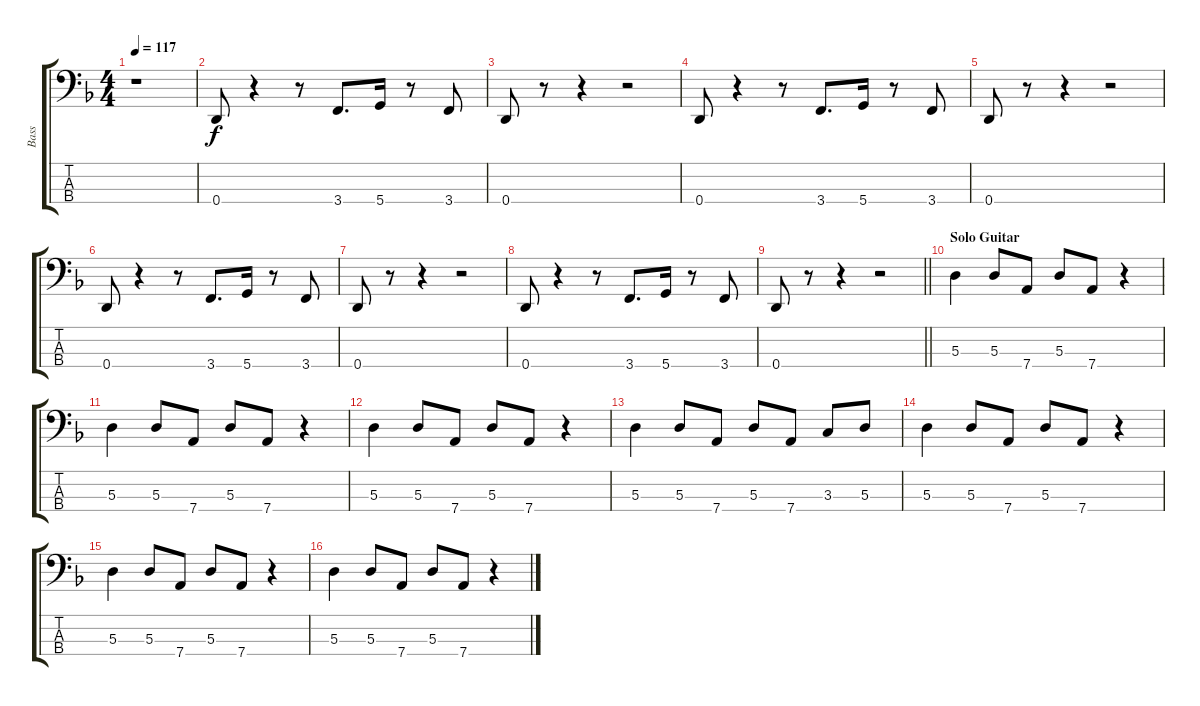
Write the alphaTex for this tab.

\track ("Bass" "Bass") {instrument electricbassfinger}
\staff {score tabs}
\tuning (G2 D2 A1 D1) {hide}
\ts (4 4)
\tempo 117
\clef f4
\ks f
r.1{dy f} |
0.4.8 r.4 r.8 3.4.8{d} 5.4.16 r.8 3.4.8 |
0.4.8 r.8 r.4 r.2 |
0.4.8 r.4 r.8 3.4.8{d} 5.4.16 r.8 3.4.8 |
0.4.8 r.8 r.4 r.2 |
0.4.8 r.4 r.8 3.4.8{d} 5.4.16 r.8 3.4.8 |
0.4.8 r.8 r.4 r.2 |
0.4.8 r.4 r.8 3.4.8{d} 5.4.16 r.8 3.4.8 |
\barLineRight lightlight
0.4.8 r.8 r.4 r.2 |
\section ("" "Solo Guitar")
5.3.4 5.3.8 7.4.8 5.3.8 7.4.8 r.4 |
5.3.4 5.3.8 7.4.8 5.3.8 7.4.8 r.4 |
5.3.4 5.3.8 7.4.8 5.3.8 7.4.8 r.4 |
5.3.4 5.3.8 7.4.8 5.3.8 7.4.8 3.3.8 5.3.8 |
5.3.4 5.3.8 7.4.8 5.3.8 7.4.8 r.4 |
5.3.4 5.3.8 7.4.8 5.3.8 7.4.8 r.4 |
5.3.4 5.3.8 7.4.8 5.3.8 7.4.8 r.4
